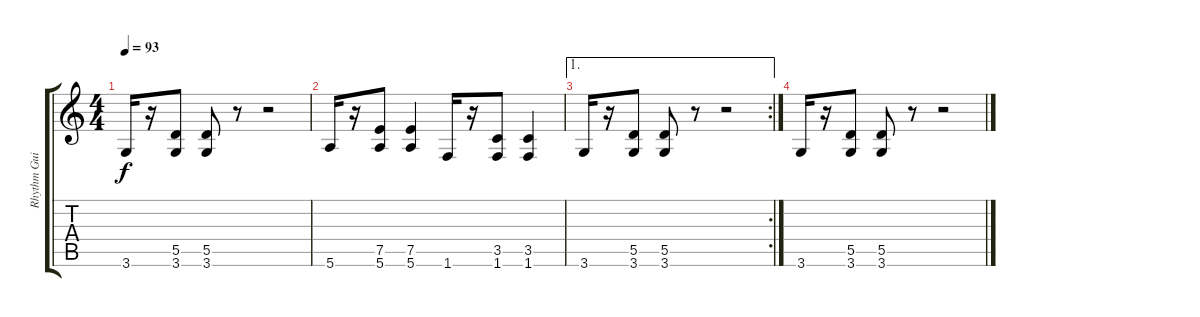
\track ("Rhythm Guitar" "Rhythm Gui") {instrument overdrivenguitar}
\staff {score tabs}
\tuning (E4 B3 G3 D3 A2 E2) {hide}
\ts (4 4)
\tempo 93
\clef g2
\ks c
3.6.16{dy f} r.16 (5.5 3.6).8 (5.5 3.6).8 r.8 r.2 |
5.6.16 r.16 (7.5 5.6).8 (7.5 5.6).4 1.6.16 r.16 (3.5 1.6).8 (3.5 1.6).4 |
\ae 1
\rc 2
3.6.16 r.16 (5.5 3.6).8 (5.5 3.6).8 r.8 r.2 |
3.6.16 r.16 (5.5 3.6).8 (5.5 3.6).8 r.8 r.2
